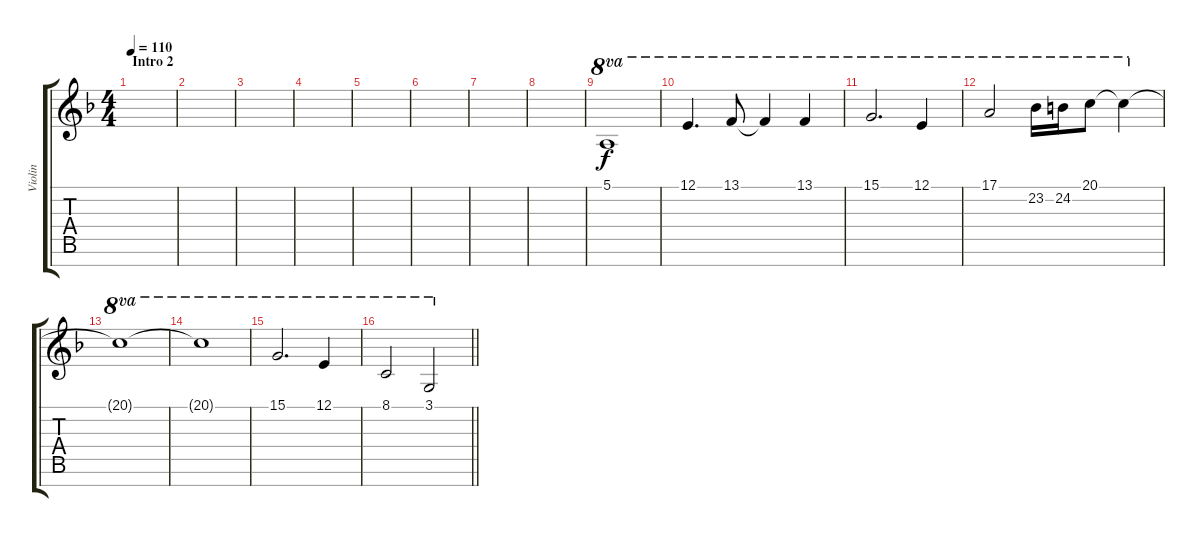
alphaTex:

\track ("Violin" "Violin") {instrument violin}
\staff {score tabs}
\tuning (E4 B3 G3 D3 A2 E2 B1) {hide}
\ts (4 4)
\section ("" "Intro 2")
\tempo 110
\clef g2
\ks f
|
|
|
|
|
|
|
|
5.1.1{ot 8va} |
12.1.4{d ot 8va} 13.1.8{ot 8va} 13.1{t}.4{ot 8va} 13.1.4{ot 8va} |
15.1.2{d ot 8va} 12.1.4{ot 8va} |
17.1.2{ot 8va} 23.2.16{ot 8va} 24.2.16{ot 8va} 20.1.8{ot 8va} 20.1{t}.4{ot 8va} |
20.1{t}.1{ot 8va} |
20.1{t}.1{ot 8va} |
15.1.2{d ot 8va} 12.1.4{ot 8va} |
\barLineRight lightlight
8.1.2{ot 8va} 3.1.2{ot 8va}
